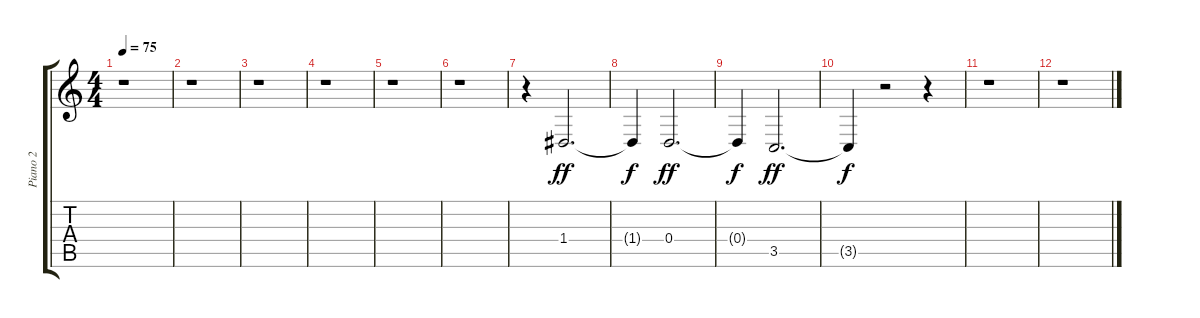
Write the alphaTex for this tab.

\track ("Piano 2" "Piano 2") {instrument acousticgrandpiano}
\staff {score tabs}
\tuning (E4 B3 G3 D3 A2 E2) {hide}
\ts (4 4)
\tempo 75
\clef g2
\ks c
r.1{dy f} |
r.1 |
r.1 |
r.1 |
r.1 |
r.1 |
r.4 1.4.2{d dy ff} |
1.4{t}.4{dy f} 0.4.2{d dy ff} |
0.4{t}.4{dy f} 3.5.2{d dy ff} |
3.5{t}.4{dy f} r.2 r.4 |
r.1 |
r.1
